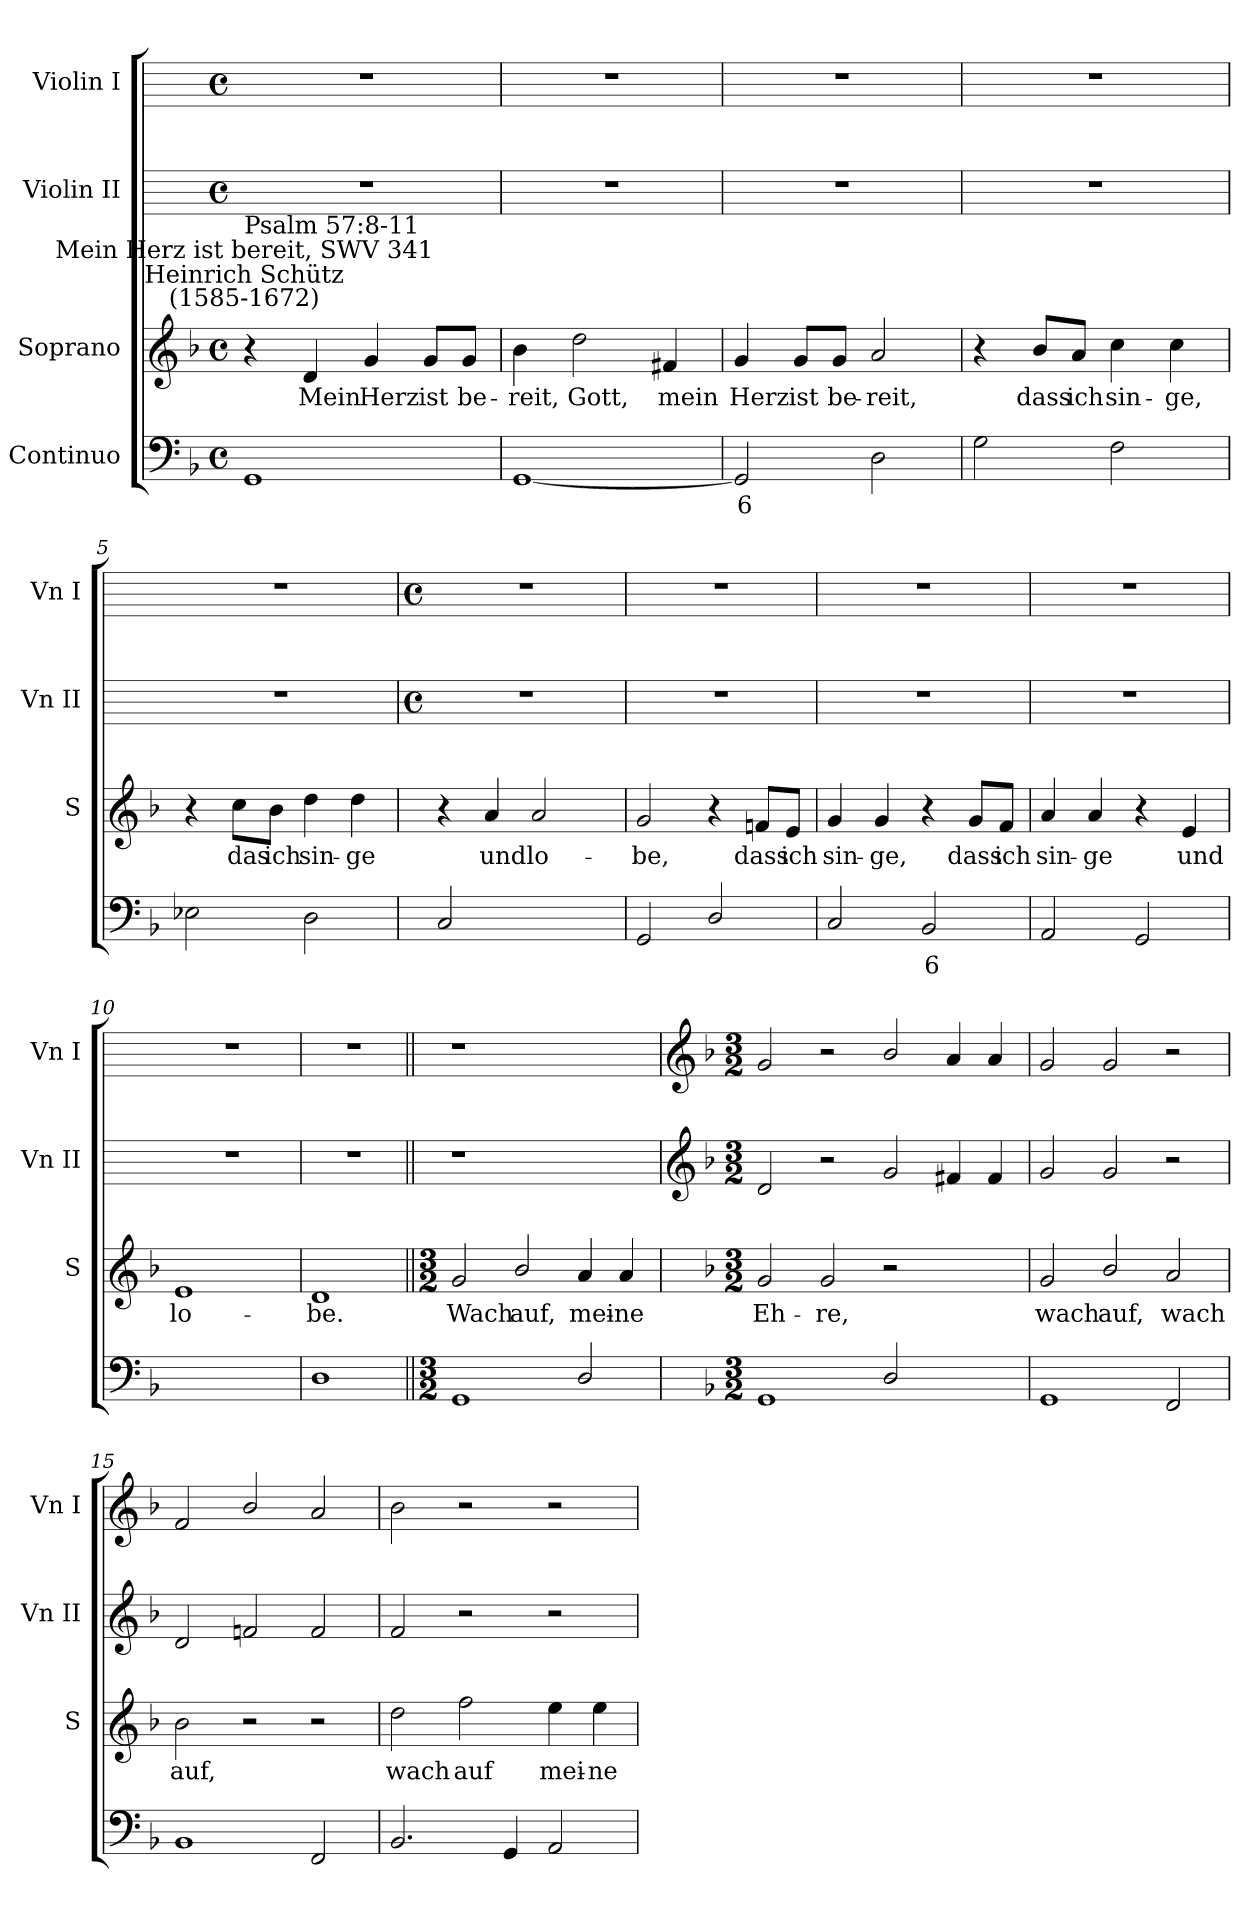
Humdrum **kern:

**kern	**text	**kern	**text	**kern	**kern
*part4	*part4	*part3	*part3	*part2	*part1
*staff4	*staff4	*staff3	*staff3	*staff2	*staff1
*I"Continuo	*	*I"Soprano	*	*I"Violin II	*I"Violin I
*	*	*I'S	*	*I'Vn II	*I'Vn I
*clefF4	*	*clefG2	*	*	*
*k[b-]	*	*k[b-]	*	*	*
*F:	*	*F:	*	*	*
*M4/4	*	*M4/4	*	*M4/4	*M4/4
*met(c)	*	*met(c)	*	*met(c)	*met(c)
=1	=1	=1	=1	=1	=1
!	!	!LO:TX:a:cj:t=Heinrich Schütz\n(1585-1672)	!	!	!
!	!	!LO:TX:a:cj:t=Mein Herz ist bereit, SWV 341	!	!	!
!	!	!LO:TX:a:t=Psalm 57&colon;8-11	!	!	!
1GG	.	4r	.	1r	1r
!	!	!	!LO:LY:b	!	!
.	.	4d	Mein	.	.
!	!	!	!LO:LY:b	!	!
.	.	4g	Herz	.	.
!	!	!	!LO:LY:b	!	!
.	.	8g/L	ist	.	.
!	!	!	!LO:LY:b	!	!
.	.	8g/J	be-	.	.
=2	=2	=2	=2	=2	=2
!	!	!	!LO:LY:b	!	!
[1GG	.	4b-	-reit,	1r	1r
!	!	!	!LO:LY:b	!	!
.	.	2dd	Gott,	.	.
!	!	!	!LO:LY:b	!	!
.	.	4f#X	mein	.	.
=3	=3	=3	=3	=3	=3
!	!LO:LY:b	!	!LO:LY:b	!	!
2GG]	6	4g	Herz	1r	1r
!	!	!	!LO:LY:b	!	!
.	.	8g/L	ist	.	.
!	!	!	!LO:LY:b	!	!
.	.	8g/J	be-	.	.
!	!	!	!LO:LY:b	!	!
2D	.	2a	-reit,	.	.
=4	=4	=4	=4	=4	=4
2G	.	4r	.	1r	1r
!	!	!	!LO:LY:b	!	!
.	.	8b-/L	dass	.	.
!	!	!	!LO:LY:b	!	!
.	.	8a/J	ich	.	.
!	!	!	!LO:LY:b	!	!
2F	.	4cc	sin-	.	.
!	!	!	!LO:LY:b	!	!
.	.	4cc	-ge,	.	.
=5	=5	=5	=5	=5	=5
2E-X	.	4r	.	1r	1r
!	!	!	!LO:LY:b	!	!
.	.	8cc\L	das	.	.
!	!	!	!LO:LY:b	!	!
.	.	8b-\J	ich	.	.
!	!	!	!LO:LY:b	!	!
2D	.	4dd	sin-	.	.
!	!	!	!LO:LY:b	!	!
.	.	4dd	-ge	.	.
!!LO:LB:g=z
=6	=6	=6	=6	=6	=6
*	*	*	*	*M4/4	*M4/4
*	*	*	*	*met(c)	*met(c)
2C	.	4r	.	1r	1r
!	!	!	!LO:LY:b	!	!
.	.	4a	und	.	.
!	!LO:LY:b	!	!LO:LY:b	!	!
[4D/yy	4	2a	lo-	.	.
4Dyy]	.	.	.	.	.
=7	=7	=7	=7	=7	=7
!	!	!	!LO:LY:b	!	!
2GG	.	2g	-be,	1r	1r
2D/	.	4r	.	.	.
!	!	!	!LO:LY:b	!	!
.	.	8fn/L	dass	.	.
!	!	!	!LO:LY:b	!	!
.	.	8e/J	ich	.	.
=8	=8	=8	=8	=8	=8
!	!	!	!LO:LY:b	!	!
2C	.	4g	sin-	1r	1r
!	!	!	!LO:LY:b	!	!
.	.	4g	-ge,	.	.
!	!LO:LY:b	!	!	!	!
2BB-	6	4r	.	.	.
!	!	!	!LO:LY:b	!	!
.	.	8g/L	dass	.	.
!	!	!	!LO:LY:b	!	!
.	.	8f/J	ich	.	.
=9	=9	=9	=9	=9	=9
!	!	!	!LO:LY:b	!	!
2AA	.	4a	sin-	1r	1r
!	!	!	!LO:LY:b	!	!
.	.	4a	-ge	.	.
2GG	.	4r	.	.	.
!	!	!	!LO:LY:b	!	!
.	.	4e	und	.	.
=10	=10	=10	=10	=10	=10
!	!LO:LY:b	!	!LO:LY:b	!	!
[2AAyy	4	1e	lo-	1r	1r
2AAyy]	.	.	.	.	.
=11	=11	=11	=11	=11	=11
!	!	!	!LO:LY:b	!	!
1D	.	1d	-be.	1r	1r
=12||	=12||	=12||	=12||	=12||	=12||
*M3/2	*	*M3/2	*	*	*
!	!	!	!LO:LY:b	!	!
1GG	.	2g	Wach	1r	1r
!	!	!	!LO:LY:b	!	!
.	.	2b-/	auf,	.	.
!	!	!	!LO:LY:b	!	!
2D/	.	4a	mei-	2ryy	2ryy
!	!	!	!LO:LY:b	!	!
.	.	4a	-ne	.	.
!!LO:LB:g=z
=13	=13	=13	=13	=13	=13
*	*	*	*	*clefG2	*clefG2
*	*	*	*	*k[b-]	*k[b-]
*	*	*	*	*F:	*F:
*M3/2	*	*M3/2	*	*M3/2	*M3/2
!	!	!	!LO:LY:b	!	!
1GG	.	2g	Eh-	2d	2g
!	!	!	!LO:LY:b	!	!
.	.	2g	-re,	2r	2r
2D/	.	2r	.	2g	2b-/
2ryy	.	2ryy	.	4f#X	4a
.	.	.	.	4f#	4a
=14	=14	=14	=14	=14	=14
!	!	!	!LO:LY:b	!	!
1GG	.	2g	wach	2g	2g
!	!	!	!LO:LY:b	!	!
.	.	2b-/	auf,	2g	2g
!	!	!	!LO:LY:b	!	!
2FF	.	2a	wach	2r	2r
=15	=15	=15	=15	=15	=15
!	!	!	!LO:LY:b	!	!
1BB-	.	2b-	auf,	2d	2f
.	.	2r	.	2fn	2b-/
2FF	.	2r	.	2f	2a
=16	=16	=16	=16	=16	=16
!	!	!	!LO:LY:b	!	!
2.BB-	.	2dd	wach	2f	2b-
!	!	!	!LO:LY:b	!	!
.	.	2ff	auf	2r	2r
4GG	.	.	.	.	.
!	!	!	!LO:LY:b	!	!
2AA	.	4ee	mei-	2r	2r
!	!	!	!LO:LY:b	!	!
.	.	4ee	-ne	.	.
=	=	=	=	=	=
*-	*-	*-	*-	*-	*-
